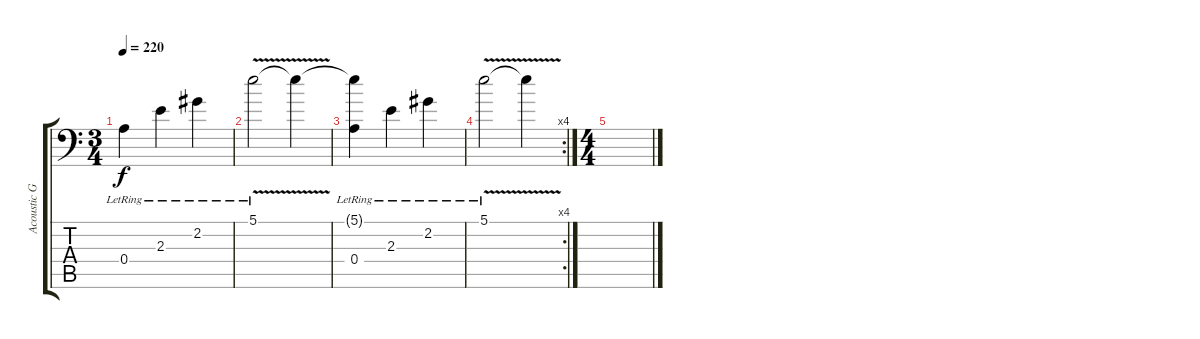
\track ("Acoustic Guitar 1" "Acoustic G") {instrument acousticguitarnylon}
\staff {score tabs}
\tuning (B3 Gb3 D3 A2 E2 A1) {hide}
\ts (3 4)
\tempo 220
\clef f4
\ks c
0.4{lr}.4{dy f} 2.3{lr}.4 2.2{lr}.4 |
5.1{v lr}.2 5.1{t}.4 |
(5.1{t} 0.4{lr}).4 2.3{lr}.4 2.2{lr}.4 |
\rc 4
5.1{v lr}.2 5.1{t}.4 |
\ts (4 4)
